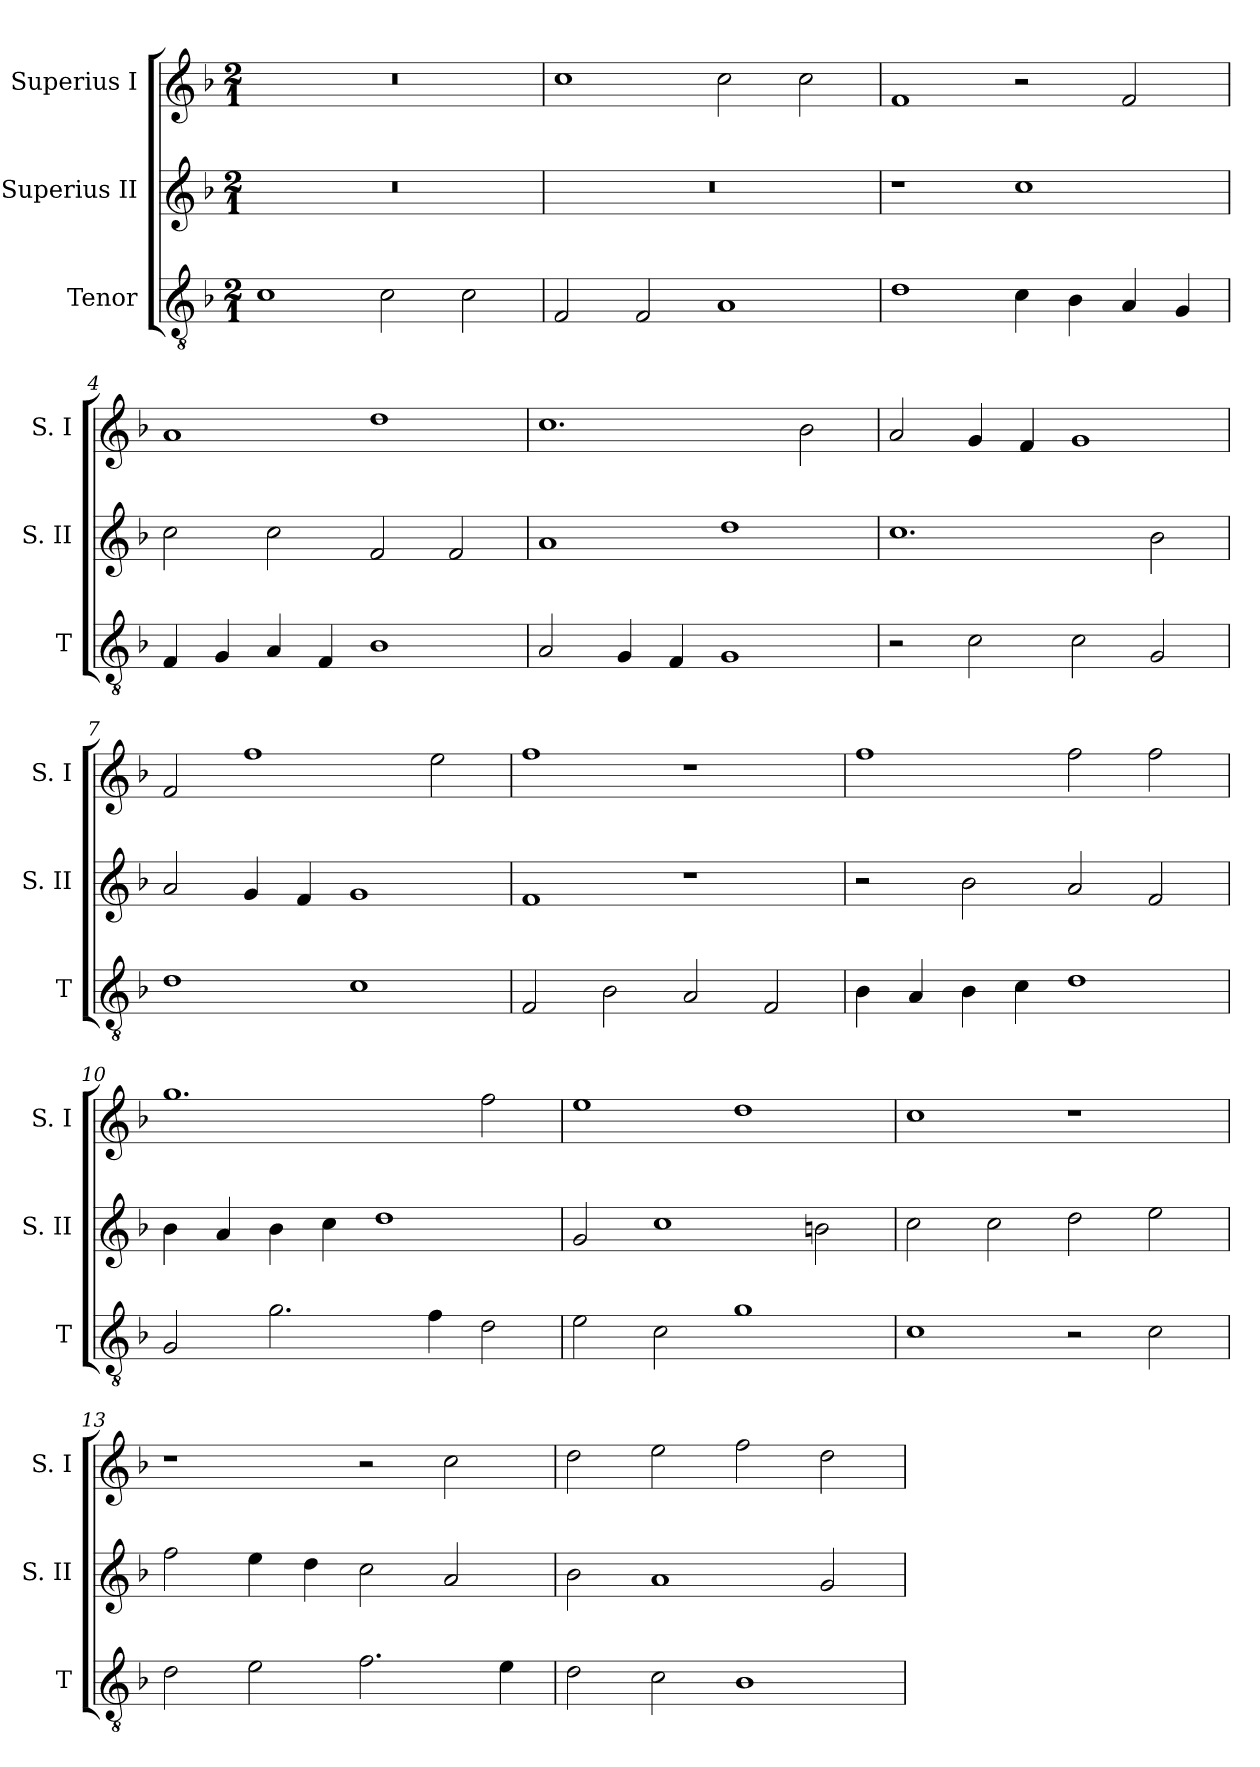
**kern	**kern	**kern
*part3	*part2	*part1
*staff3	*staff2	*staff1
*I"Tenor	*I"Superius II	*I"Superius I
*I'T	*I'S. II	*I'S. I
*clefGv2	*clefG2	*clefG2
*k[b-]	*k[b-]	*k[b-]
*F:	*F:	*F:
*M2/1	*M2/1	*M2/1
=1	=1	=1
1c	0r	0r
2c	.	.
2c	.	.
=2	=2	=2
2F	0r	1cc
2F	.	.
1A	.	2cc
.	.	2cc
=3	=3	=3
1d	1r	1f
4c	1cc	2r
4B-	.	.
4A	.	2f
4G	.	.
=4	=4	=4
4F	2cc	1a
4G	.	.
4A	2cc	.
4F	.	.
1B-	2f	1dd
.	2f	.
=5	=5	=5
2A	1a	1.cc
4G	.	.
4F	.	.
1G	1dd	.
.	.	2b-
=6	=6	=6
2r	1.cc	2a
2c	.	4g
.	.	4f
2c	.	1g
2G	2b-	.
=7	=7	=7
1d	2a	2f
.	4g	1ff
.	4f	.
1c	1g	.
.	.	2ee
=8	=8	=8
2F	1f	1ff
2B-	.	.
2A	1r	1r
2F	.	.
=9	=9	=9
4B-	2r	1ff
4A	.	.
4B-	2b-	.
4c	.	.
1d	2a	2ff
.	2f	2ff
=10	=10	=10
2G	4b-	1.gg
.	4a	.
2.g	4b-	.
.	4cc	.
.	1dd	.
4f	.	.
2d	.	2ff
=11	=11	=11
2e	2g	1ee
2c	1cc	.
1g	.	1dd
.	2bn	.
=12	=12	=12
1c	2cc	1cc
.	2cc	.
2r	2dd	1r
2c	2ee	.
=13	=13	=13
2d	2ff	1r
2e	4ee	.
.	4dd	.
2.f	2cc	2r
.	2a	2cc
4e	.	.
=14	=14	=14
2d	2b-	2dd
2c	1a	2ee
1B-	.	2ff
.	2g	2dd
=	=	=
*-	*-	*-
